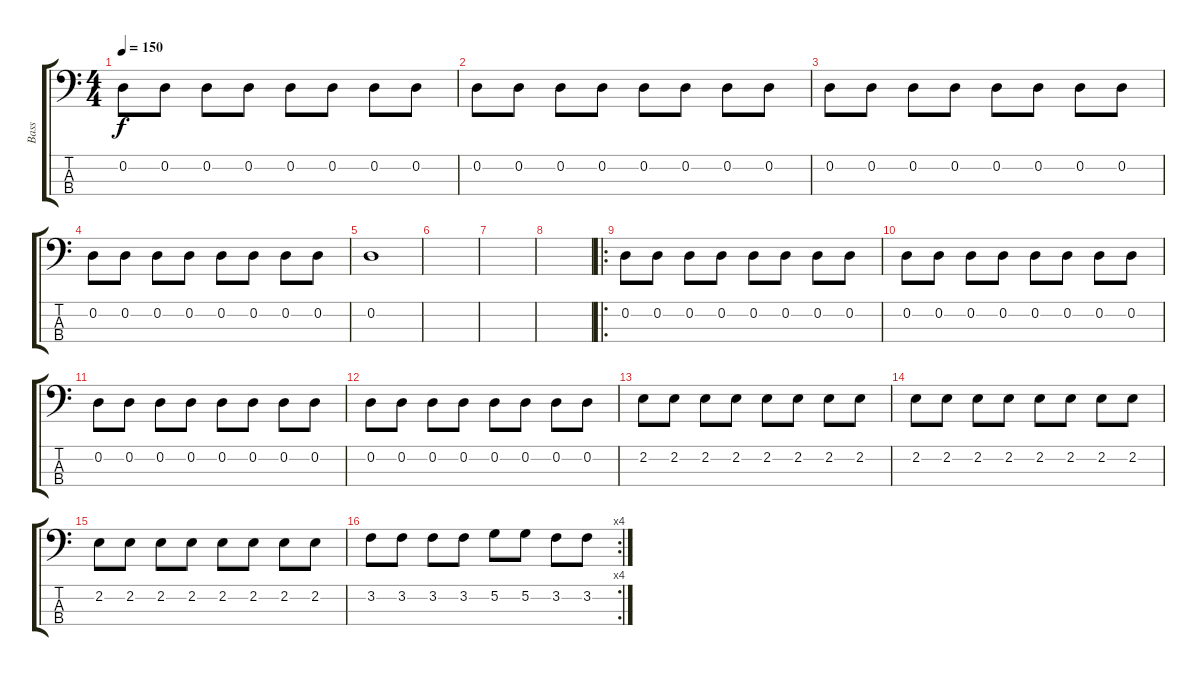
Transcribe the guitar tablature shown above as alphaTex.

\track ("Bass" "Bass") {instrument electricbassfinger}
\staff {score tabs}
\tuning (G2 D2 A1 E1) {hide}
\ts (4 4)
\tempo 150
\clef f4
\ks c
0.2.8{dy f} 0.2.8 0.2.8 0.2.8 0.2.8 0.2.8 0.2.8 0.2.8 |
0.2.8 0.2.8 0.2.8 0.2.8 0.2.8 0.2.8 0.2.8 0.2.8 |
0.2.8 0.2.8 0.2.8 0.2.8 0.2.8 0.2.8 0.2.8 0.2.8 |
0.2.8 0.2.8 0.2.8 0.2.8 0.2.8 0.2.8 0.2.8 0.2.8 |
0.2.1 |
|
|
|
\ro
0.2.8 0.2.8 0.2.8 0.2.8 0.2.8 0.2.8 0.2.8 0.2.8 |
0.2.8 0.2.8 0.2.8 0.2.8 0.2.8 0.2.8 0.2.8 0.2.8 |
0.2.8 0.2.8 0.2.8 0.2.8 0.2.8 0.2.8 0.2.8 0.2.8 |
0.2.8 0.2.8 0.2.8 0.2.8 0.2.8 0.2.8 0.2.8 0.2.8 |
2.2.8 2.2.8 2.2.8 2.2.8 2.2.8 2.2.8 2.2.8 2.2.8 |
2.2.8 2.2.8 2.2.8 2.2.8 2.2.8 2.2.8 2.2.8 2.2.8 |
2.2.8 2.2.8 2.2.8 2.2.8 2.2.8 2.2.8 2.2.8 2.2.8 |
\rc 4
3.2.8 3.2.8 3.2.8 3.2.8 5.2.8 5.2.8 3.2.8 3.2.8
